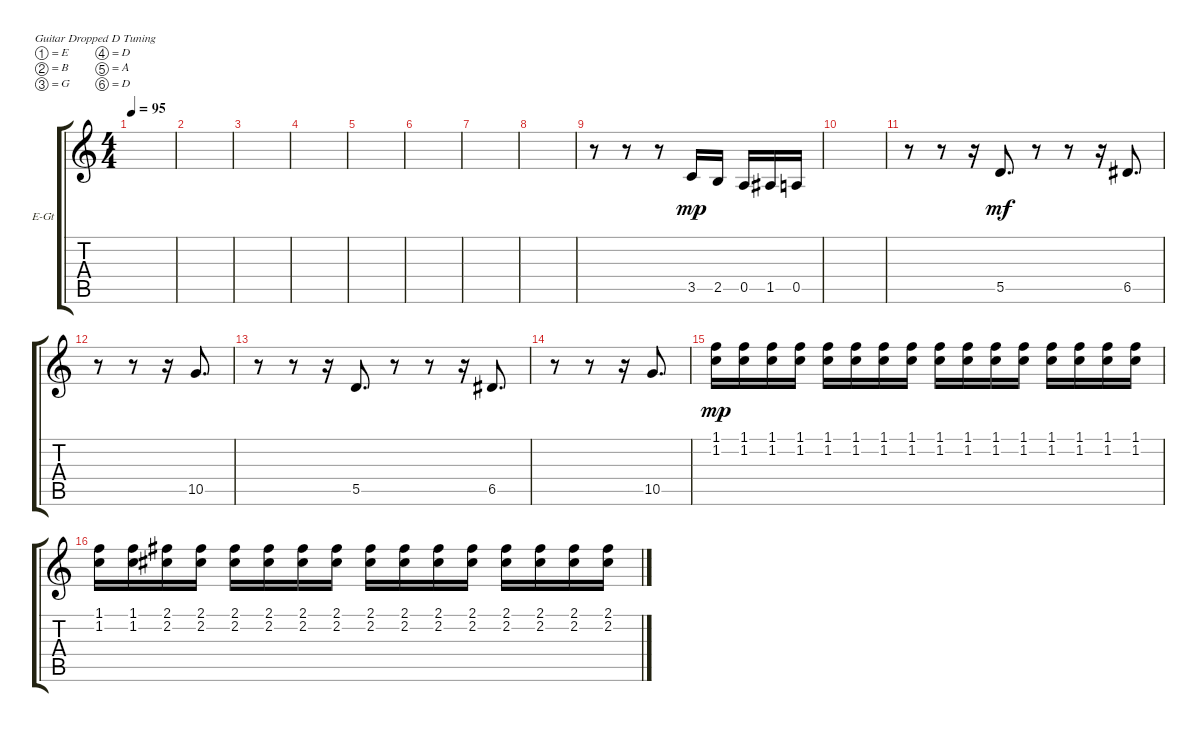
\defaultSystemsLayout 4
\bracketExtendMode groupsimilarinstruments
\firstSystemTrackNameOrientation horizontal
\otherSystemsTrackNameOrientation horizontal
\track ("Electric Guitar" "E-Gt") {instrument electricguitarclean}
\staff {score tabs}
\tuning (E4 B3 G3 D3 A2 D2)
\ts (4 4)
\tempo 95
\clef g2
\scale
0.333333
\ks c
|
\scale
0.333333 |
\scale
0.333333 |
\scale
0.333333 |
\scale
0.333333 |
\scale
0.333333 |
\scale
0.333333 |
\scale
0.333333 |
\scale
0.333333 r.8 r.8 r.8 3.5.16{dy mp} 2.5.16 0.5.16 1.5.16 0.5.16 |
\scale
0.333333 |
\scale
0.333333 r.8 r.8 r.16 5.5.8{d dy mf} r.8 r.8 r.16 6.5.8{d} |
\scale
0.333333 r.8 r.8 r.16 10.5.8{d} |
\scale
0.333333 r.8 r.8 r.16 5.5.8{d} r.8 r.8 r.16 6.5.8{d} |
\scale
0.333333 r.8 r.8 r.16 10.5.8{d} |
\scale
0.333333 (1.1 1.2).16{dy mp} (1.1 1.2).16 (1.1 1.2).16 (1.1 1.2).16 (1.1 1.2).16 (1.1 1.2).16 (1.1 1.2).16 (1.1 1.2).16 (1.1 1.2).16 (1.1 1.2).16 (1.1 1.2).16 (1.1 1.2).16 (1.1 1.2).16 (1.1 1.2).16 (1.1 1.2).16 (1.1 1.2).16 |
\scale
0.333333 (1.1 1.2).16 (1.1 1.2).16 (2.1 2.2).16 (2.1 2.2).16 (2.1 2.2).16 (2.1 2.2).16 (2.1 2.2).16 (2.1 2.2).16 (2.1 2.2).16 (2.1 2.2).16 (2.1 2.2).16 (2.1 2.2).16 (2.1 2.2).16 (2.1 2.2).16 (2.1 2.2).16 (2.1 2.2).16
